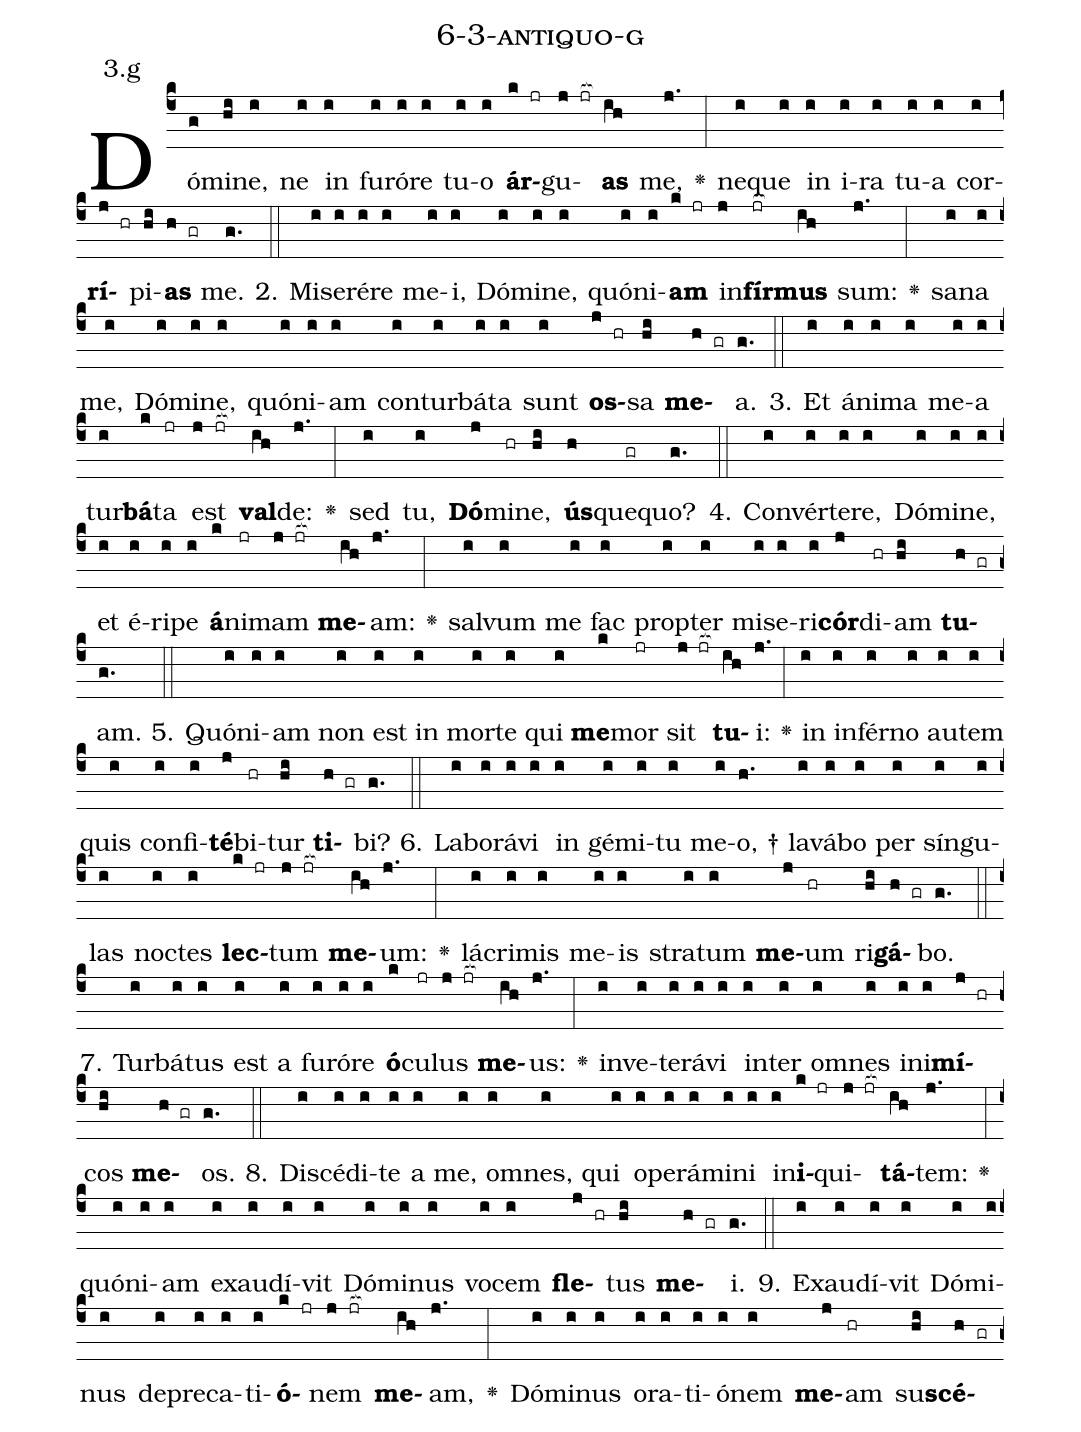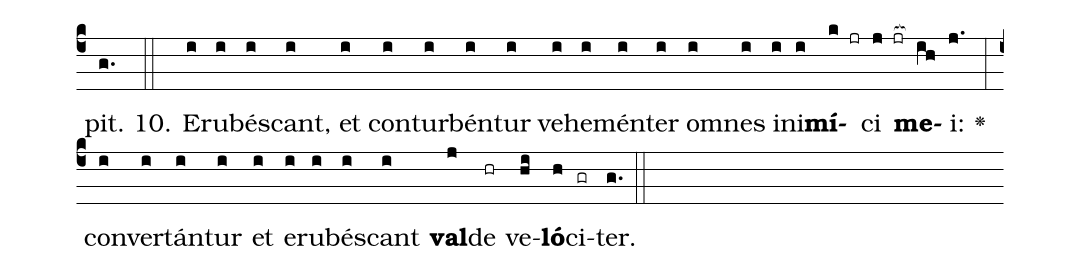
name: 6-3-antiquo-g;
annotation: 3.g;
%%
(c4)Dó(g)mi(hi)ne,(i) ne(i) in(i) fu(i)ró(i)re(i) tu(i)o(i) <b>ár</b>(k jr)gu(j jr[ocb:1{])<b>as</b>(ih[ocb:0}]) me,(j.) <v>\greheightstar</v>(:) ne(i)que(i) in(i) i(i)ra(i) tu(i)a(i) cor(i)<b>rí</b>(j hr)pi(hi)<b>as</b>(h gr) me.(g.) (::)
2. Mi(i)se(i)ré(i)re(i) me(i)i,(i) Dó(i)mi(i)ne,(i) quón(i)i(i)<b>am</b>(k jr) in(j)<b>fír</b>(jr[ocb:1{])<b>mus</b>(ih[ocb:0}]) sum:(j.) <v>\greheightstar</v>(:) sa(i)na(i) me,(i) Dó(i)mi(i)ne,(i) quón(i)i(i)am(i) con(i)tur(i)bá(i)ta(i) sunt(i) <b>os</b>(j hr)sa(hi) <b>me</b>(h gr)a.(g.) (::)
3. Et(i) á(i)ni(i)ma(i) me(i)a(i) tur(i)<b>bá</b>(k)ta(jr) est(j jr[ocb:1{]) <b>val</b>(ih[ocb:0}])de:(j.) <v>\greheightstar</v>(:) sed(i) tu,(i) <b>Dó</b>(j)mi(hr)ne,(hi) <b>ús</b>(h)que(gr)quo?(g.) (::)
4. Con(i)vér(i)te(i)re,(i) Dó(i)mi(i)ne,(i) et(i) é(i)ri(i)pe(i) <b>á</b>(k)ni(jr)mam(j jr[ocb:1{]) <b>me</b>(ih[ocb:0}])am:(j.) <v>\greheightstar</v>(:) sal(i)vum(i) me(i) fac(i) prop(i)ter(i) mi(i)se(i)ri(i)<b>cór</b>(j)di(hr)am(hi) <b>tu</b>(h gr)am.(g.) (::)
5. Quón(i)i(i)am(i) non(i) est(i) in(i) mor(i)te(i) qui(i) <b>me</b>(k)mor(jr) sit(j jr[ocb:1{]) <b>tu</b>(ih[ocb:0}])i:(j.) <v>\greheightstar</v>(:) in(i) in(i)fér(i)no(i) au(i)tem(i) quis(i) con(i)fi(i)<b>té</b>(j)bi(hr)tur(hi) <b>ti</b>(h gr)bi?(g.) (::)
6. La(i)bo(i)rá(i)vi(i) in(i) gé(i)mi(i)tu(i) me(i)o, †(h.) la(i)vá(i)bo(i) per(i) sín(i)gu(i)las(i) noc(i)tes(i) <b>lec</b>(k jr)tum(j jr[ocb:1{]) <b>me</b>(ih[ocb:0}])um:(j.) <v>\greheightstar</v>(:) lá(i)cri(i)mis(i) me(i)is(i) stra(i)tum(i) <b>me</b>(j)um(hr) ri(hi)<b>gá</b>(h gr)bo.(g.) (::)
7. Tur(i)bá(i)tus(i) est(i) a(i) fu(i)ró(i)re(i) <b>ó</b>(k)cu(jr)lus(j jr[ocb:1{]) <b>me</b>(ih[ocb:0}])us:(j.) <v>\greheightstar</v>(:) in(i)ve(i)te(i)rá(i)vi(i) in(i)ter(i) om(i)nes(i) in(i)i(i)<b>mí</b>(j hr)cos(hi) <b>me</b>(h gr)os.(g.) (::)
8. Di(i)scé(i)di(i)te(i) a(i) me,(i) om(i)nes,(i) qui(i) o(i)pe(i)rá(i)mi(i)ni(i) in(i)<b>i</b>(k jr)qui(j jr[ocb:1{])<b>tá</b>(ih[ocb:0}])tem:(j.) <v>\greheightstar</v>(:) quón(i)i(i)am(i) ex(i)au(i)dí(i)vit(i) Dó(i)mi(i)nus(i) vo(i)cem(i) <b>fle</b>(j hr)tus(hi) <b>me</b>(h gr)i.(g.) (::)
9. Ex(i)au(i)dí(i)vit(i) Dó(i)mi(i)nus(i) de(i)pre(i)ca(i)ti(i)<b>ó</b>(k jr)nem(j jr[ocb:1{]) <b>me</b>(ih[ocb:0}])am,(j.) <v>\greheightstar</v>(:) Dó(i)mi(i)nus(i) o(i)ra(i)ti(i)ó(i)nem(i) <b>me</b>(j)am(hr) su(hi)<b>scé</b>(h gr)pit.(g.) (::)
10. E(i)ru(i)bés(i)cant,(i) et(i) con(i)tur(i)bén(i)tur(i) ve(i)he(i)mén(i)ter(i) om(i)nes(i) in(i)i(i)<b>mí</b>(k jr)ci(j jr[ocb:1{]) <b>me</b>(ih[ocb:0}])i:(j.) <v>\greheightstar</v>(:) con(i)ver(i)tán(i)tur(i) et(i) e(i)ru(i)bés(i)cant(i) <b>val</b>(j)de(hr) ve(hi)<b>ló</b>(h)ci(gr)ter.(g.) (::)
